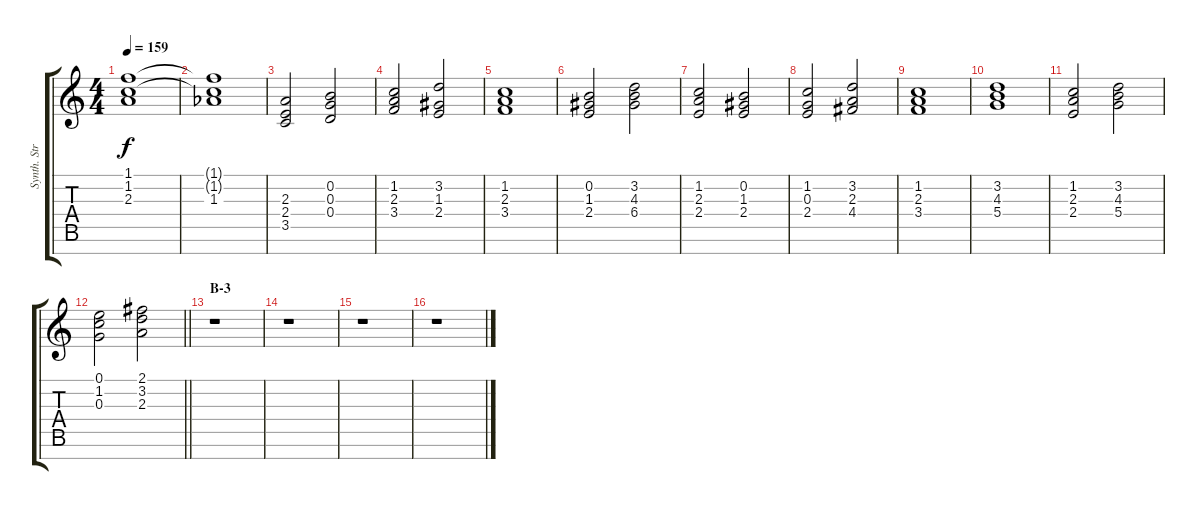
\track ("Synth. Strings" "Synth. Str") {instrument stringensemble1}
\staff {score tabs}
\tuning (E5 B4 G4 D4 A3 E3 B2) {hide}
\ts (4 4)
\tempo 159
\clef g2
\ks c
(1.1 1.2 2.3).1{dy f} |
(1.1{t} 1.2{t} 1.3{acc b}).1 |
(2.3 2.4 3.5).2 (0.2 0.3 0.4).2 |
(1.2 2.3 3.4).2 (3.2 1.3 2.4).2 |
(1.2 2.3 3.4).1 |
(0.2 1.3 2.4).2 (3.2 4.3 6.4).2 |
(1.2 2.3 2.4).2 (0.2 1.3 2.4).2 |
(1.2 0.3 2.4).2 (3.2 2.3 4.4).2 |
(1.2 2.3 3.4).1 |
(3.2 4.3 5.4).1 |
(1.2 2.3 2.4).2 (3.2 4.3 5.4).2 |
\barLineRight lightlight
(0.1 1.2 0.3).2 (2.1 3.2 2.3).2 |
\section ("" "B-3")
r.1 |
r.1 |
r.1 |
r.1
